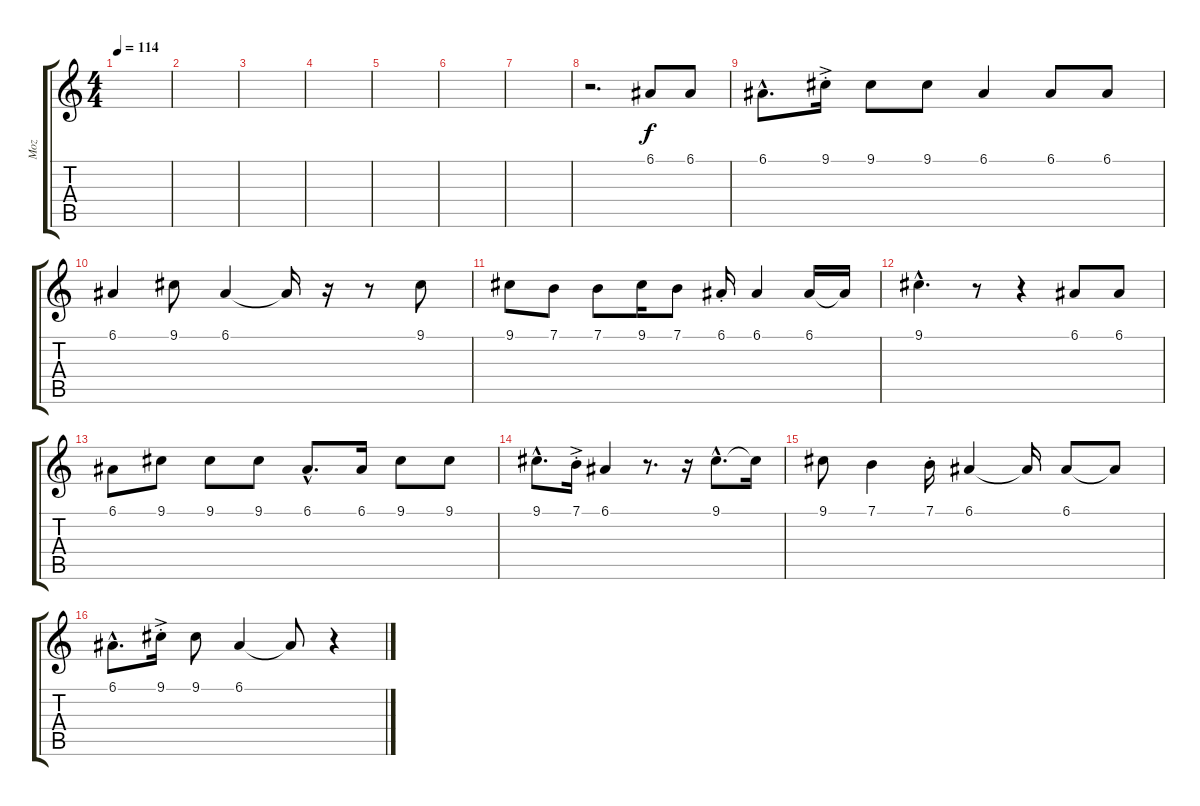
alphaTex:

\track ("Moz" "Moz") {instrument voiceoohs}
\staff {score tabs}
\tuning (E4 B3 G3 D3 A2 E2) {hide}
\ts (4 4)
\tempo 114
\clef g2
\ks c
|
|
|
|
|
|
|
r.2{d} 6.1.8{volume 15} 6.1.8 |
6.1{hac}.8{d} 9.1{ac st}.16 9.1.8 9.1.8 6.1.4 6.1.8 6.1.8 |
6.1.4 9.1.8 6.1.4 6.1{t}.16 r.16 r.8 9.1.8 |
9.1.8 7.1.8 7.1.8 9.1.16 7.1.8 6.1{st}.16 6.1.4 6.1.16 6.1{t}.16 |
9.1{hac}.4{d} r.8 r.4 6.1.8 6.1.8 |
6.1.8 9.1.8 9.1.8 9.1.8 6.1{hac}.8{d} 6.1.16 9.1.8 9.1.8 |
9.1{hac}.8{d} 7.1{ac st}.16 6.1.4 r.8{d} r.16 9.1{hac}.8{d} 9.1{t}.16 |
9.1.8 7.1.4 7.1{st}.16 6.1.4 6.1{t}.16 6.1.8 6.1{t}.8 |
6.1{hac}.8{d} 9.1{ac st}.16 9.1.8 6.1.4 6.1{t}.8 r.4
